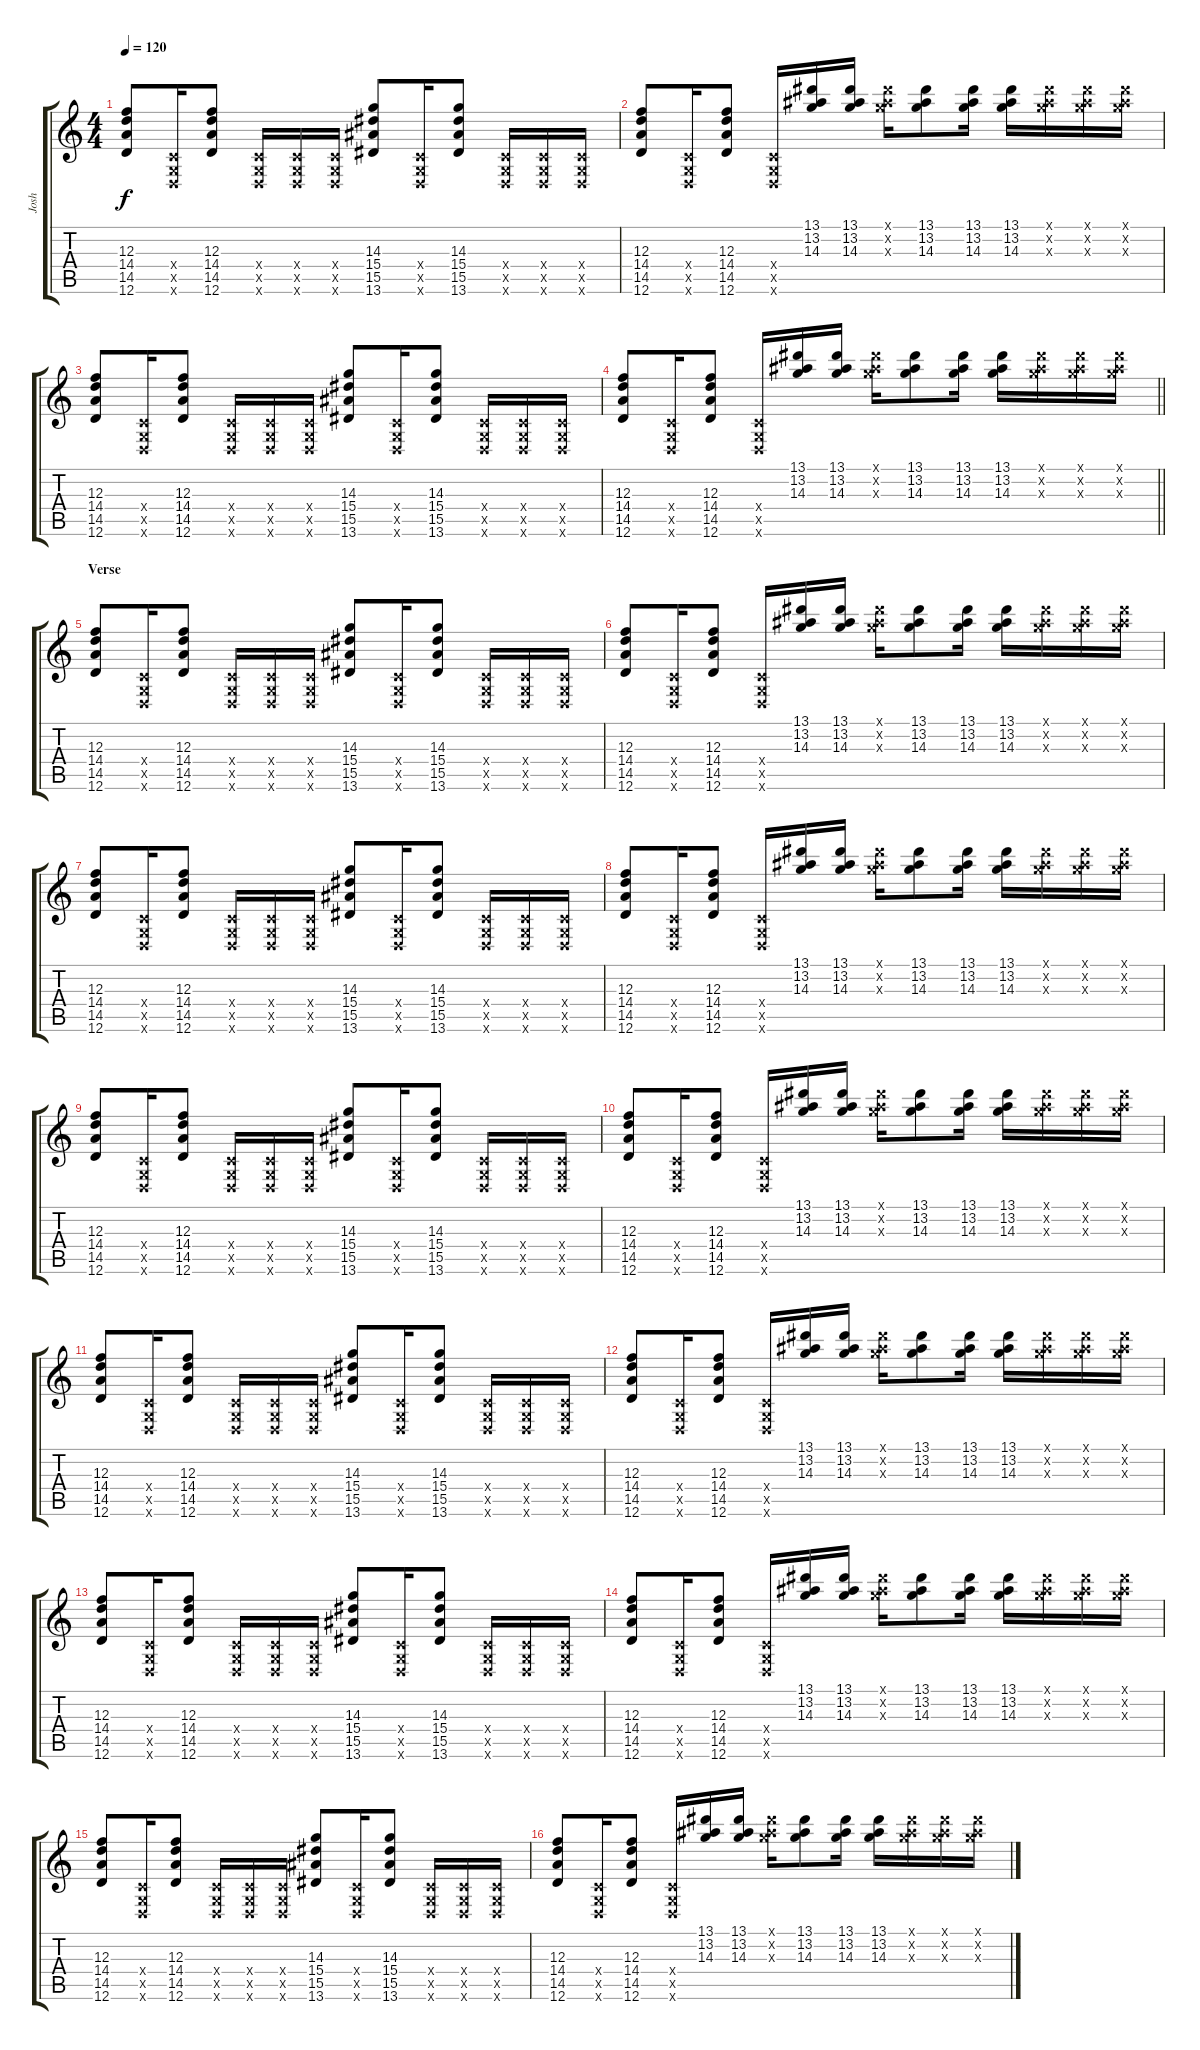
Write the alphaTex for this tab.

\track ("Josh" "Josh") {instrument electricguitarclean}
\staff {score tabs}
\tuning (D4 A3 F3 C3 G2 D2) {hide}
\ts (4 4)
\tempo 120
\clef g2
\ks c
(12.3 14.4 14.5 12.6).8{dy f} (0.4{x} 0.5{x} 0.6{x}).16 (12.3 14.4 14.5 12.6).8 (0.4{x} 0.5{x} 0.6{x}).16 (0.4{x} 0.5{x} 0.6{x}).16 (0.4{x} 0.5{x} 0.6{x}).16 (14.3 15.4 15.5 13.6).8 (0.4{x} 0.5{x} 0.6{x}).16 (14.3 15.4 15.5 13.6).8 (0.4{x} 0.5{x} 0.6{x}).16 (0.4{x} 0.5{x} 0.6{x}).16 (0.4{x} 0.5{x} 0.6{x}).16 |
(12.3 14.4 14.5 12.6).8 (0.4{x} 0.5{x} 0.6{x}).16 (12.3 14.4 14.5 12.6).8 (0.4{x} 0.5{x} 0.6{x}).16 (13.1 13.2 14.3).16 (13.1 13.2 14.3).16 (13.1{x} 13.2{x} 14.3{x}).16 (13.1 13.2 14.3).8 (13.1 13.2 14.3).16 (13.1 13.2 14.3).16 (13.1{x} 13.2{x} 14.3{x}).16 (13.1{x} 13.2{x} 14.3{x}).16 (13.1{x} 13.2{x} 14.3{x}).16 |
(12.3 14.4 14.5 12.6).8 (0.4{x} 0.5{x} 0.6{x}).16 (12.3 14.4 14.5 12.6).8 (0.4{x} 0.5{x} 0.6{x}).16 (0.4{x} 0.5{x} 0.6{x}).16 (0.4{x} 0.5{x} 0.6{x}).16 (14.3 15.4 15.5 13.6).8 (0.4{x} 0.5{x} 0.6{x}).16 (14.3 15.4 15.5 13.6).8 (0.4{x} 0.5{x} 0.6{x}).16 (0.4{x} 0.5{x} 0.6{x}).16 (0.4{x} 0.5{x} 0.6{x}).16 |
\barLineRight lightlight
(12.3 14.4 14.5 12.6).8 (0.4{x} 0.5{x} 0.6{x}).16 (12.3 14.4 14.5 12.6).8 (0.4{x} 0.5{x} 0.6{x}).16 (13.1 13.2 14.3).16 (13.1 13.2 14.3).16 (13.1{x} 13.2{x} 14.3{x}).16 (13.1 13.2 14.3).8 (13.1 13.2 14.3).16 (13.1 13.2 14.3).16 (13.1{x} 13.2{x} 14.3{x}).16 (13.1{x} 13.2{x} 14.3{x}).16 (13.1{x} 13.2{x} 14.3{x}).16 |
\section ("" "Verse")
(12.3 14.4 14.5 12.6).8 (0.4{x} 0.5{x} 0.6{x}).16 (12.3 14.4 14.5 12.6).8 (0.4{x} 0.5{x} 0.6{x}).16 (0.4{x} 0.5{x} 0.6{x}).16 (0.4{x} 0.5{x} 0.6{x}).16 (14.3 15.4 15.5 13.6).8 (0.4{x} 0.5{x} 0.6{x}).16 (14.3 15.4 15.5 13.6).8 (0.4{x} 0.5{x} 0.6{x}).16 (0.4{x} 0.5{x} 0.6{x}).16 (0.4{x} 0.5{x} 0.6{x}).16 |
(12.3 14.4 14.5 12.6).8 (0.4{x} 0.5{x} 0.6{x}).16 (12.3 14.4 14.5 12.6).8 (0.4{x} 0.5{x} 0.6{x}).16 (13.1 13.2 14.3).16 (13.1 13.2 14.3).16 (13.1{x} 13.2{x} 14.3{x}).16 (13.1 13.2 14.3).8 (13.1 13.2 14.3).16 (13.1 13.2 14.3).16 (13.1{x} 13.2{x} 14.3{x}).16 (13.1{x} 13.2{x} 14.3{x}).16 (13.1{x} 13.2{x} 14.3{x}).16 |
(12.3 14.4 14.5 12.6).8 (0.4{x} 0.5{x} 0.6{x}).16 (12.3 14.4 14.5 12.6).8 (0.4{x} 0.5{x} 0.6{x}).16 (0.4{x} 0.5{x} 0.6{x}).16 (0.4{x} 0.5{x} 0.6{x}).16 (14.3 15.4 15.5 13.6).8 (0.4{x} 0.5{x} 0.6{x}).16 (14.3 15.4 15.5 13.6).8 (0.4{x} 0.5{x} 0.6{x}).16 (0.4{x} 0.5{x} 0.6{x}).16 (0.4{x} 0.5{x} 0.6{x}).16 |
(12.3 14.4 14.5 12.6).8 (0.4{x} 0.5{x} 0.6{x}).16 (12.3 14.4 14.5 12.6).8 (0.4{x} 0.5{x} 0.6{x}).16 (13.1 13.2 14.3).16 (13.1 13.2 14.3).16 (13.1{x} 13.2{x} 14.3{x}).16 (13.1 13.2 14.3).8 (13.1 13.2 14.3).16 (13.1 13.2 14.3).16 (13.1{x} 13.2{x} 14.3{x}).16 (13.1{x} 13.2{x} 14.3{x}).16 (13.1{x} 13.2{x} 14.3{x}).16 |
(12.3 14.4 14.5 12.6).8 (0.4{x} 0.5{x} 0.6{x}).16 (12.3 14.4 14.5 12.6).8 (0.4{x} 0.5{x} 0.6{x}).16 (0.4{x} 0.5{x} 0.6{x}).16 (0.4{x} 0.5{x} 0.6{x}).16 (14.3 15.4 15.5 13.6).8 (0.4{x} 0.5{x} 0.6{x}).16 (14.3 15.4 15.5 13.6).8 (0.4{x} 0.5{x} 0.6{x}).16 (0.4{x} 0.5{x} 0.6{x}).16 (0.4{x} 0.5{x} 0.6{x}).16 |
(12.3 14.4 14.5 12.6).8 (0.4{x} 0.5{x} 0.6{x}).16 (12.3 14.4 14.5 12.6).8 (0.4{x} 0.5{x} 0.6{x}).16 (13.1 13.2 14.3).16 (13.1 13.2 14.3).16 (13.1{x} 13.2{x} 14.3{x}).16 (13.1 13.2 14.3).8 (13.1 13.2 14.3).16 (13.1 13.2 14.3).16 (13.1{x} 13.2{x} 14.3{x}).16 (13.1{x} 13.2{x} 14.3{x}).16 (13.1{x} 13.2{x} 14.3{x}).16 |
(12.3 14.4 14.5 12.6).8 (0.4{x} 0.5{x} 0.6{x}).16 (12.3 14.4 14.5 12.6).8 (0.4{x} 0.5{x} 0.6{x}).16 (0.4{x} 0.5{x} 0.6{x}).16 (0.4{x} 0.5{x} 0.6{x}).16 (14.3 15.4 15.5 13.6).8 (0.4{x} 0.5{x} 0.6{x}).16 (14.3 15.4 15.5 13.6).8 (0.4{x} 0.5{x} 0.6{x}).16 (0.4{x} 0.5{x} 0.6{x}).16 (0.4{x} 0.5{x} 0.6{x}).16 |
(12.3 14.4 14.5 12.6).8 (0.4{x} 0.5{x} 0.6{x}).16 (12.3 14.4 14.5 12.6).8 (0.4{x} 0.5{x} 0.6{x}).16 (13.1 13.2 14.3).16 (13.1 13.2 14.3).16 (13.1{x} 13.2{x} 14.3{x}).16 (13.1 13.2 14.3).8 (13.1 13.2 14.3).16 (13.1 13.2 14.3).16 (13.1{x} 13.2{x} 14.3{x}).16 (13.1{x} 13.2{x} 14.3{x}).16 (13.1{x} 13.2{x} 14.3{x}).16 |
(12.3 14.4 14.5 12.6).8 (0.4{x} 0.5{x} 0.6{x}).16 (12.3 14.4 14.5 12.6).8 (0.4{x} 0.5{x} 0.6{x}).16 (0.4{x} 0.5{x} 0.6{x}).16 (0.4{x} 0.5{x} 0.6{x}).16 (14.3 15.4 15.5 13.6).8 (0.4{x} 0.5{x} 0.6{x}).16 (14.3 15.4 15.5 13.6).8 (0.4{x} 0.5{x} 0.6{x}).16 (0.4{x} 0.5{x} 0.6{x}).16 (0.4{x} 0.5{x} 0.6{x}).16 |
(12.3 14.4 14.5 12.6).8 (0.4{x} 0.5{x} 0.6{x}).16 (12.3 14.4 14.5 12.6).8 (0.4{x} 0.5{x} 0.6{x}).16 (13.1 13.2 14.3).16 (13.1 13.2 14.3).16 (13.1{x} 13.2{x} 14.3{x}).16 (13.1 13.2 14.3).8 (13.1 13.2 14.3).16 (13.1 13.2 14.3).16 (13.1{x} 13.2{x} 14.3{x}).16 (13.1{x} 13.2{x} 14.3{x}).16 (13.1{x} 13.2{x} 14.3{x}).16 |
(12.3 14.4 14.5 12.6).8 (0.4{x} 0.5{x} 0.6{x}).16 (12.3 14.4 14.5 12.6).8 (0.4{x} 0.5{x} 0.6{x}).16 (0.4{x} 0.5{x} 0.6{x}).16 (0.4{x} 0.5{x} 0.6{x}).16 (14.3 15.4 15.5 13.6).8 (0.4{x} 0.5{x} 0.6{x}).16 (14.3 15.4 15.5 13.6).8 (0.4{x} 0.5{x} 0.6{x}).16 (0.4{x} 0.5{x} 0.6{x}).16 (0.4{x} 0.5{x} 0.6{x}).16 |
(12.3 14.4 14.5 12.6).8 (0.4{x} 0.5{x} 0.6{x}).16 (12.3 14.4 14.5 12.6).8 (0.4{x} 0.5{x} 0.6{x}).16 (13.1 13.2 14.3).16 (13.1 13.2 14.3).16 (13.1{x} 13.2{x} 14.3{x}).16 (13.1 13.2 14.3).8 (13.1 13.2 14.3).16 (13.1 13.2 14.3).16 (13.1{x} 13.2{x} 14.3{x}).16 (13.1{x} 13.2{x} 14.3{x}).16 (13.1{x} 13.2{x} 14.3{x}).16
